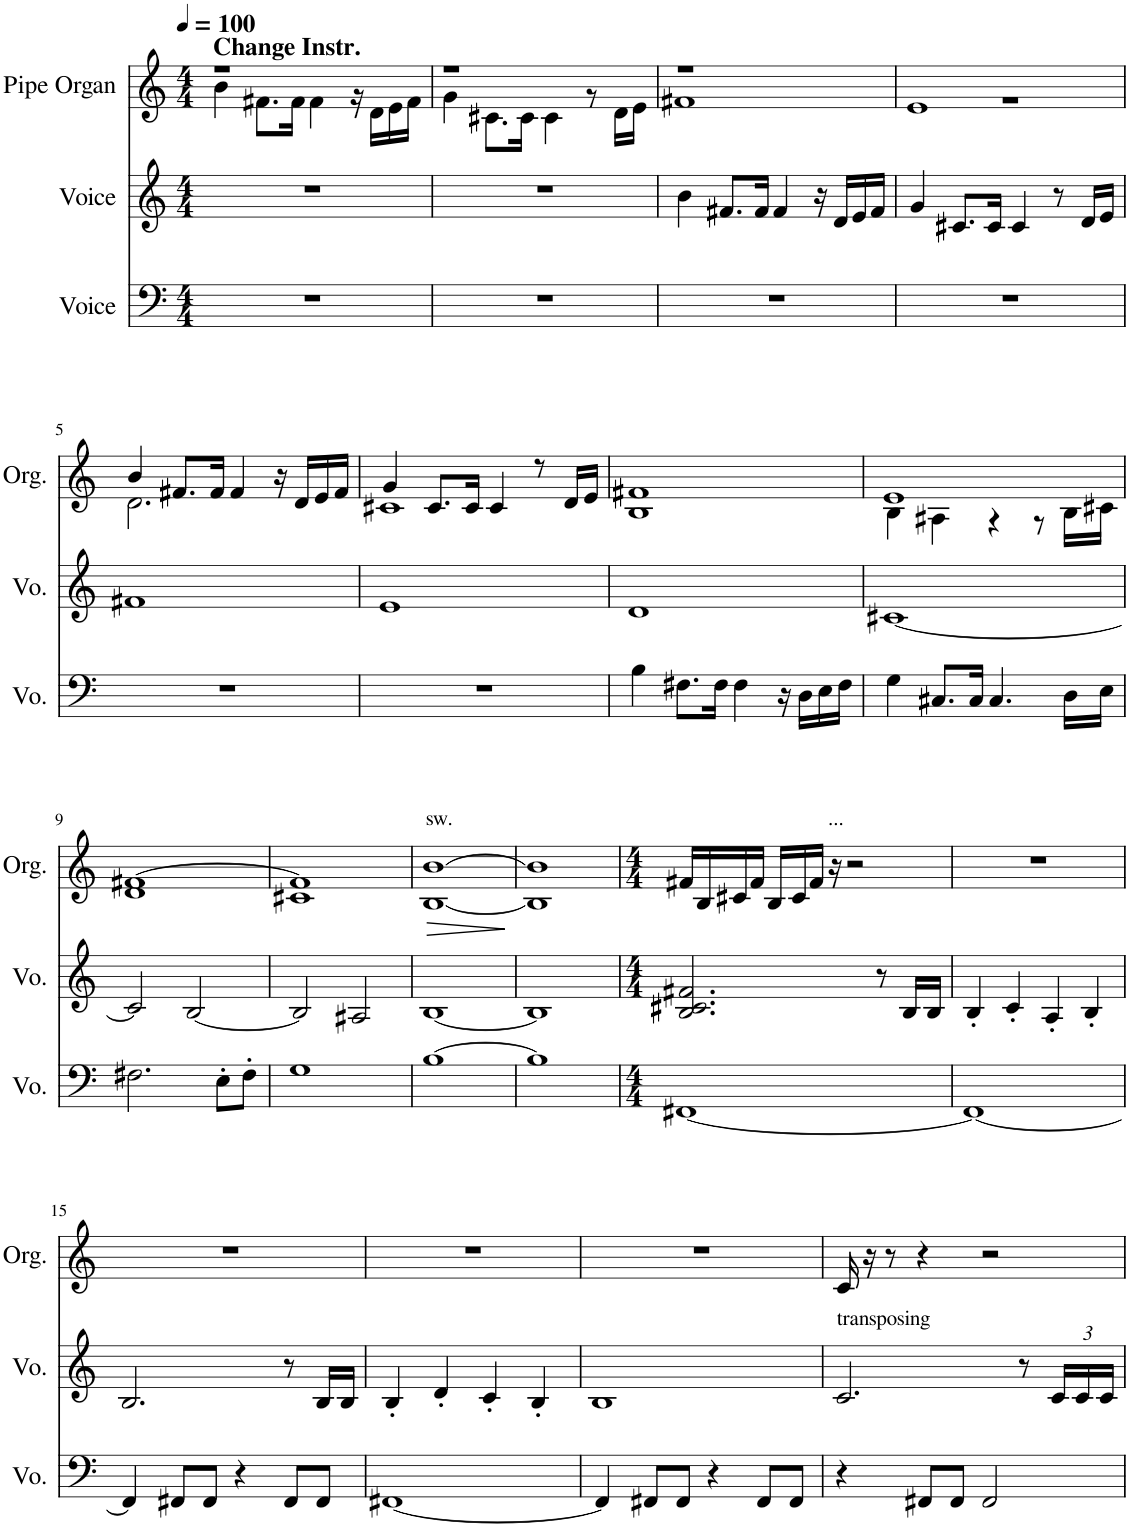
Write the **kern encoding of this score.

**kern	**kern	**kern	**dynam
*part3	*part2	*part1	*part1
*staff3	*staff2	*staff1	*staff1
*I"Voice	*I"Voice	*I"Voice	*
*I'Vo.	*I'Vo.	*I'Vo.	*
*clefF4	*clefG2	*clefG2	*
*	*	*Trd1c2	*
*k[]	*k[]	*k[]	*
*M4/4	*M4/4	*M4/4	*
*MM100	*MM100	*MM100	*
=1	=1	=1	=1
*	*	*^	*
!	!	!LO:TX:a:B:t=Change Instr.	!	!
1r	1r	1r	4b\	.
.	.	.	8.f#X\L	.
.	.	.	16f#\Jk	.
.	.	.	4f#\	.
.	.	.	16r	.
.	.	.	16d\LL	.
.	.	.	16e\	.
.	.	.	16f#\JJ	.
=2	=2	=2	=2	=2
1r	1r	1r	4g\	.
.	.	.	8.c#X\L	.
.	.	.	16c#\Jk	.
.	.	.	4c#\	.
.	.	.	8r	.
.	.	.	16d\LL	.
.	.	.	16e\JJ	.
=3	=3	=3	=3	=3
1r	4b\	1r	1f#X	.
.	8.f#X/L	.	.	.
.	16f#/Jk	.	.	.
.	4f#/	.	.	.
.	16r	.	.	.
.	16d/LL	.	.	.
.	16e/	.	.	.
.	16f#/JJ	.	.	.
=4	=4	=4	=4	=4
1r	4g/	1e	1r	.
.	8.c#X/L	.	.	.
.	16c#/Jk	.	.	.
.	4c#/	.	.	.
.	8r	.	.	.
.	16d/LL	.	.	.
.	16e/JJ	.	.	.
!!LO:LB:g=z	!!
=5	=5	=5	=5	=5
1r	1f#X	4b/	2.d\	.
.	.	8.f#X/L	.	.
.	.	16f#/Jk	.	.
.	.	4f#/	.	.
.	.	16r	4ryy	.
.	.	16d/LL	.	.
.	.	16e/	.	.
.	.	16f#/JJ	.	.
=6	=6	=6	=6	=6
1r	1e	4g/	1c#X	.
.	.	8.c#/L	.	.
.	.	16c#/Jk	.	.
.	.	4c#/	.	.
.	.	8r	.	.
.	.	16d/LL	.	.
.	.	16e/JJ	.	.
=7	=7	=7	=7	=7
4B\	1d	1f#X	1B	.
8.F#X\L	.	.	.	.
16F#\Jk	.	.	.	.
4F#\	.	.	.	.
16r	.	.	.	.
16D\LL	.	.	.	.
16E\	.	.	.	.
16F#\JJ	.	.	.	.
=8	=8	=8	=8	=8
4G\	[1c#X	1e	4B\	.
8.C#X/L	.	.	4A#X\	.
16C#/Jk	.	.	.	.
4.C#/	.	.	4r	.
.	.	.	8r	.
16D\LL	.	.	16B\LL	.
16E\JJ	.	.	16c#X\JJ	.
!!LO:LB:g=z	!!
=9	=9	=9	=9	=9
2.F#X\	2c#/]	[1f#X	1d	.
.	[2B/	.	.	.
8E'\L	.	.	.	.
8F#'\J	.	.	.	.
=10	=10	=10	=10	=10
1G	2B/]	1f#]	1c#X	.
.	2A#X/	.	.	.
*	*	*v	*v	*
=11	=11	=11	=11
!	!	!LO:TX:a:t=sw.	!
!	!	!	!LO:HP:b
[1B	[1B	[1B [1b	>
.	.	.	]
=12	=12	=12	=12
1B]	1B]	1B] 1b]	.
=13	=13	=13	=13
*M4/4	*M4/4	*M4/4	*
[1FF#X	2.B/ 2.c#X/ 2.f#X/	16f#X/LL	.
.	.	16B/	.
.	.	16c#X/	.
.	.	16f#/JJ	.
.	.	16B/LL	.
.	.	16c#/	.
.	.	16f#/JJ	.
!	!	!LO:TX:a:t=...	!
.	.	16r	.
.	.	2r	.
.	8r	.	.
.	16B/LL	.	.
.	16B/JJ	.	.
=14	=14	=14	=14
1FF#_	4B'/	1r	.
.	4c'/	.	.
.	4A'/	.	.
.	4B'/	.	.
!!LO:LB:g=z
=15	=15	=15	=15
4FF#/]	2.B/	1r	.
8FF#X/L	.	.	.
8FF#/J	.	.	.
4r	.	.	.
8FF#/L	8r	.	.
8FF#/J	16B/LL	.	.
.	16B/JJ	.	.
=16	=16	=16	=16
[1FF#X	4B'/	1r	.
.	4d'/	.	.
.	4c'/	.	.
.	4B'/	.	.
=17	=17	=17	=17
4FF#/]	1B	1r	.
8FF#X/L	.	.	.
8FF#/J	.	.	.
4r	.	.	.
8FF#/L	.	.	.
8FF#/J	.	.	.
=18	=18	=18	=18
!	!LO:TX:a:t=transposing	!	!
4r	2.c/	16c/	.
.	.	16r	.
.	.	8r	.
8FF#X/L	.	4r	.
8FF#/J	.	.	.
2FF#/	.	2r	.
.	8r	.	.
*	*Xbrackettup	*	*
.	24c/LL	.	.
.	24c/	.	.
.	24c/JJ	.	.
=	=	=	=
*-	*-	*-	*-
